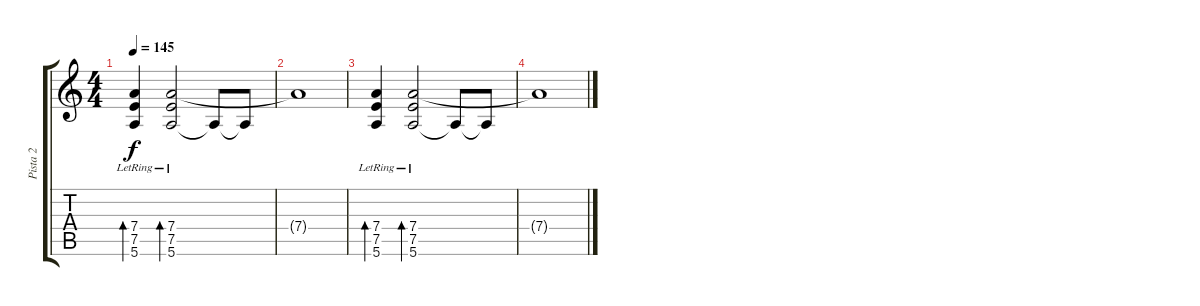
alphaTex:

\track ("Pista 2" "Pista 2") {instrument distortionguitar}
\staff {score tabs}
\tuning (E4 B3 G3 D3 A2 E2) {hide}
\ts (4 4)
\tempo 145
\clef g2
\ks c
(7.4{lr} 7.5{lr} 5.6{lr}).4{bd 30 dy f} (7.4{lr} 7.5{lr} 5.6{lr}).2{bd 30} 5.6{t}.8 5.6{t}.8 |
7.4{t}.1 |
(7.4{lr} 7.5{lr} 5.6{lr}).4{bd 30} (7.4{lr} 7.5{lr} 5.6{lr}).2{bd 30} 5.6{t}.8 5.6{t}.8 |
7.4{t}.1
